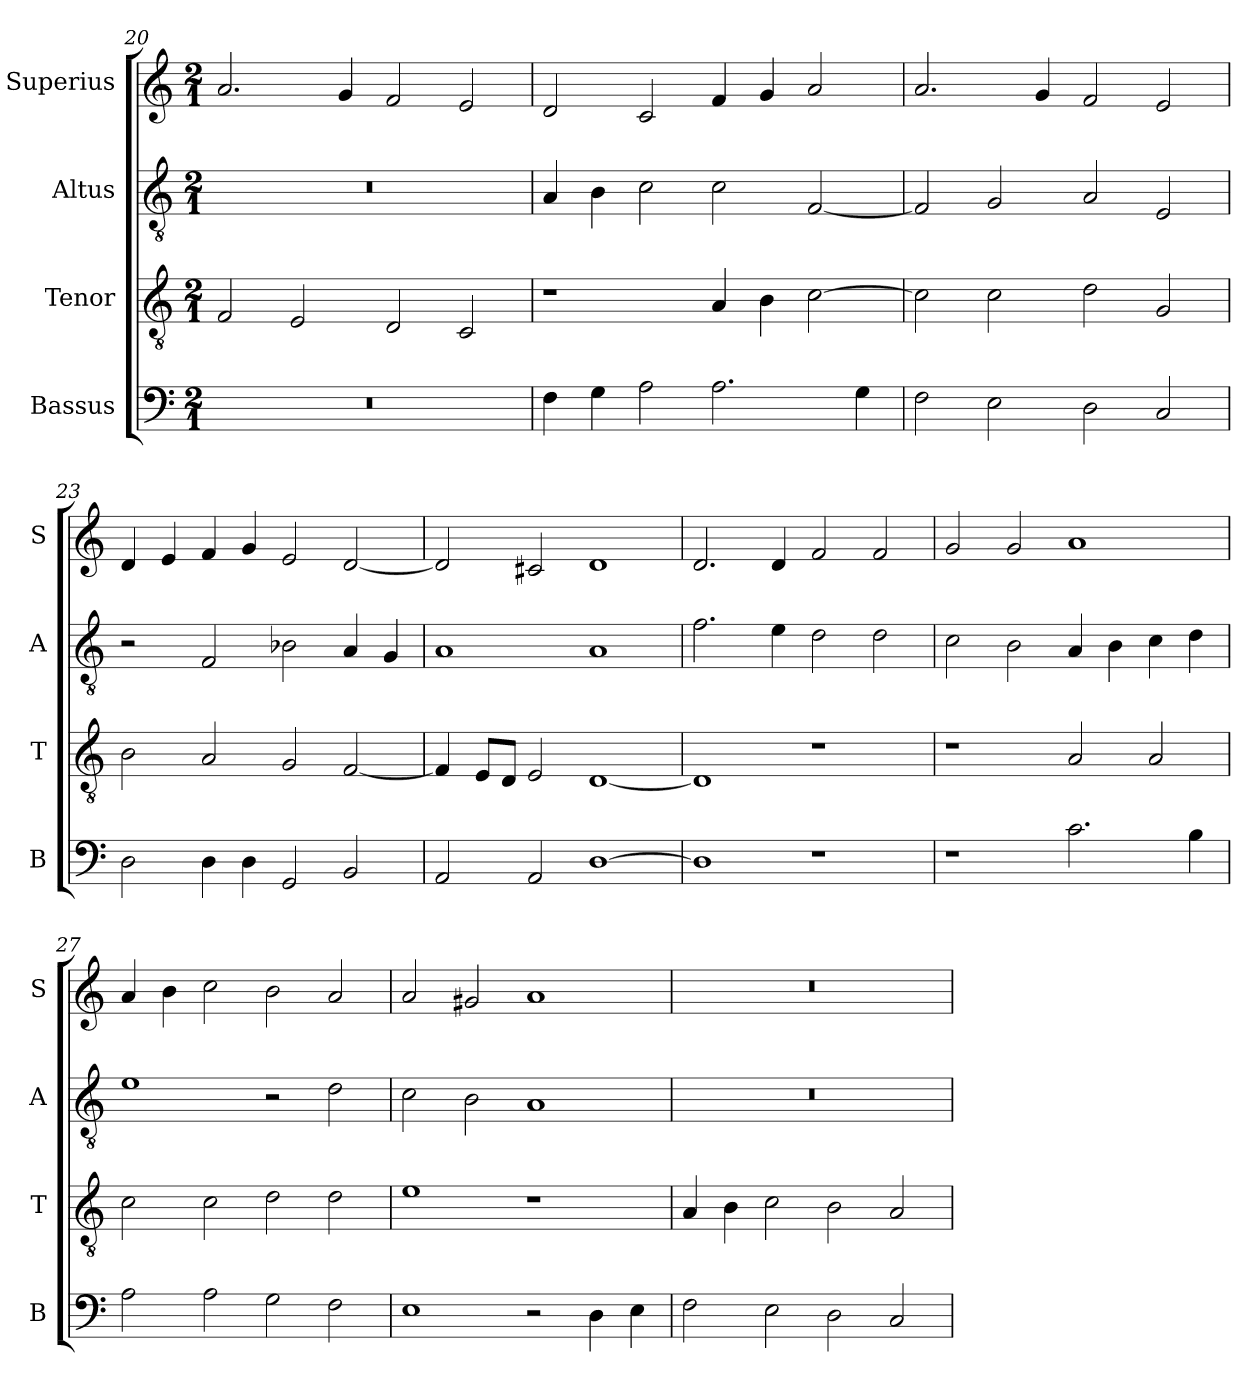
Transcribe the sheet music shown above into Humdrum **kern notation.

**kern	**kern	**kern	**kern
*part4	*part3	*part2	*part1
*staff4	*staff3	*staff2	*staff1
*I"Bassus	*I"Tenor	*I"Altus	*I"Superius
*I'B	*I'T	*I'A	*I'S
*clefF4	*clefGv2	*clefGv2	*clefG2
*k[]	*k[]	*k[]	*k[]
*C:	*C:	*C:	*C:
*M2/1	*M2/1	*M2/1	*M2/1
=20	=20	=20	=20
0r	2F	0r	2.a
.	2E	.	.
.	.	.	4g
.	2D	.	2f
.	2C	.	2e
=21	=21	=21	=21
4F	1r	4A	2d
4G	.	4B	.
2A	.	2c	2c
2.A	4A	2c	4f
.	4B	.	4g
.	[2c	[2F	2a
4G	.	.	.
=22	=22	=22	=22
2F	2c]	2F]	2.a
2E	2c	2G	.
.	.	.	4g
2D	2d	2A	2f
2C	2G	2E	2e
=23	=23	=23	=23
2D	2B	2r	4d
.	.	.	4e
4D	2A	2F	4f
4D	.	.	4g
2GG	2G	2B-X	2e
2BB	[2F	4A	[2d
.	.	4G	.
=24	=24	=24	=24
2AA	4F]	1A	2d]
.	8EL	.	.
.	8DJ	.	.
2AA	2E	.	2c#X
[1D	[1D	1A	1d
=25	=25	=25	=25
1D]	1D]	2.f	2.d
.	.	4e	4d
1r	1r	2d	2f
.	.	2d	2f
=26	=26	=26	=26
1r	1r	2c	2g
.	.	2B	2g
2.c	2A	4A	1a
.	.	4B	.
.	2A	4c	.
4B	.	4d	.
=27	=27	=27	=27
2A	2c	1e	4a
.	.	.	4b
2A	2c	.	2cc
2G	2d	2r	2b
2F	2d	2d	2a
=28	=28	=28	=28
1E	1e	2c	2a
.	.	2B	2g#X
2r	1r	1A	1a
4D	.	.	.
4E	.	.	.
=29	=29	=29	=29
2F	4A	0r	0r
.	4B	.	.
2E	2c	.	.
2D	2B	.	.
2C	2A	.	.
=	=	=	=
*-	*-	*-	*-
